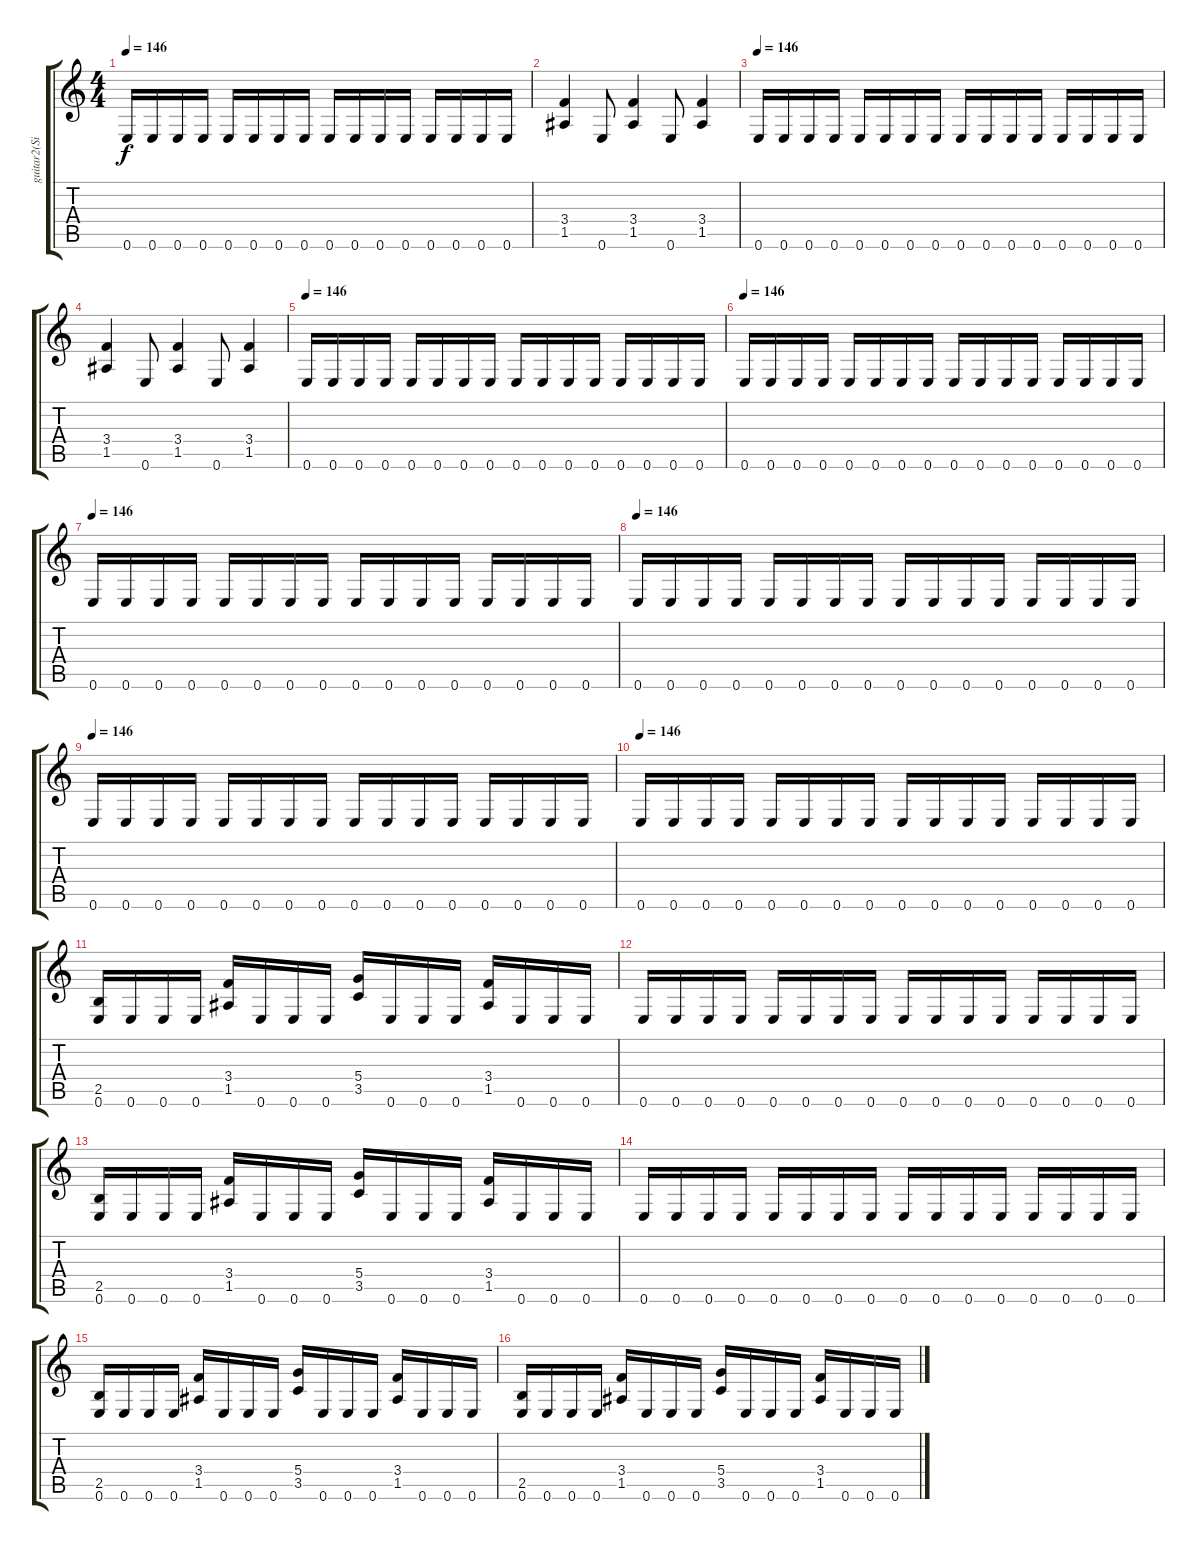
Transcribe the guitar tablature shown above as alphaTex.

\track ("guitar2(Simon)" "guitar2(Si") {instrument distortionguitar}
\staff {score tabs}
\tuning (E4 B3 G3 D3 A2 E2) {hide}
\ts (4 4)
\tempo 146
\clef g2
\ks c
0.6.16{dy f instrument distortionguitar} 0.6.16 0.6.16 0.6.16 0.6.16 0.6.16 0.6.16 0.6.16 0.6.16 0.6.16 0.6.16 0.6.16 0.6.16 0.6.16 0.6.16 0.6.16 |
(3.4 1.5).4 0.6.8 (3.4 1.5).4 0.6.8 (3.4 1.5).4 |
\tempo 146
0.6.16{instrument distortionguitar} 0.6.16 0.6.16 0.6.16 0.6.16 0.6.16 0.6.16 0.6.16 0.6.16 0.6.16 0.6.16 0.6.16 0.6.16 0.6.16 0.6.16 0.6.16 |
(3.4 1.5).4 0.6.8 (3.4 1.5).4 0.6.8 (3.4 1.5).4 |
\tempo 146
0.6.16{instrument distortionguitar} 0.6.16 0.6.16 0.6.16 0.6.16 0.6.16 0.6.16 0.6.16 0.6.16 0.6.16 0.6.16 0.6.16 0.6.16 0.6.16 0.6.16 0.6.16 |
\tempo 146
0.6.16{instrument distortionguitar} 0.6.16 0.6.16 0.6.16 0.6.16 0.6.16 0.6.16 0.6.16 0.6.16 0.6.16 0.6.16 0.6.16 0.6.16 0.6.16 0.6.16 0.6.16 |
\tempo 146
0.6.16{instrument distortionguitar} 0.6.16 0.6.16 0.6.16 0.6.16 0.6.16 0.6.16 0.6.16 0.6.16 0.6.16 0.6.16 0.6.16 0.6.16 0.6.16 0.6.16 0.6.16 |
\tempo 146
0.6.16{instrument distortionguitar} 0.6.16 0.6.16 0.6.16 0.6.16 0.6.16 0.6.16 0.6.16 0.6.16 0.6.16 0.6.16 0.6.16 0.6.16 0.6.16 0.6.16 0.6.16 |
\tempo 146
0.6.16{instrument distortionguitar} 0.6.16 0.6.16 0.6.16 0.6.16 0.6.16 0.6.16 0.6.16 0.6.16 0.6.16 0.6.16 0.6.16 0.6.16 0.6.16 0.6.16 0.6.16 |
\tempo 146
0.6.16{instrument distortionguitar} 0.6.16 0.6.16 0.6.16 0.6.16 0.6.16 0.6.16 0.6.16 0.6.16 0.6.16 0.6.16 0.6.16 0.6.16 0.6.16 0.6.16 0.6.16 |
(2.5 0.6).16 0.6.16 0.6.16 0.6.16 (3.4 1.5).16 0.6.16 0.6.16 0.6.16 (5.4 3.5).16 0.6.16 0.6.16 0.6.16 (3.4 1.5).16 0.6.16 0.6.16 0.6.16 |
0.6.16 0.6.16 0.6.16 0.6.16 0.6.16 0.6.16 0.6.16 0.6.16 0.6.16 0.6.16 0.6.16 0.6.16 0.6.16 0.6.16 0.6.16 0.6.16 |
(2.5 0.6).16 0.6.16 0.6.16 0.6.16 (3.4 1.5).16 0.6.16 0.6.16 0.6.16 (5.4 3.5).16 0.6.16 0.6.16 0.6.16 (3.4 1.5).16 0.6.16 0.6.16 0.6.16 |
0.6.16 0.6.16 0.6.16 0.6.16 0.6.16 0.6.16 0.6.16 0.6.16 0.6.16 0.6.16 0.6.16 0.6.16 0.6.16 0.6.16 0.6.16 0.6.16 |
(2.5 0.6).16 0.6.16 0.6.16 0.6.16 (3.4 1.5).16 0.6.16 0.6.16 0.6.16 (5.4 3.5).16 0.6.16 0.6.16 0.6.16 (3.4 1.5).16 0.6.16 0.6.16 0.6.16 |
(2.5 0.6).16 0.6.16 0.6.16 0.6.16 (3.4 1.5).16 0.6.16 0.6.16 0.6.16 (5.4 3.5).16 0.6.16 0.6.16 0.6.16 (3.4 1.5).16 0.6.16 0.6.16 0.6.16
